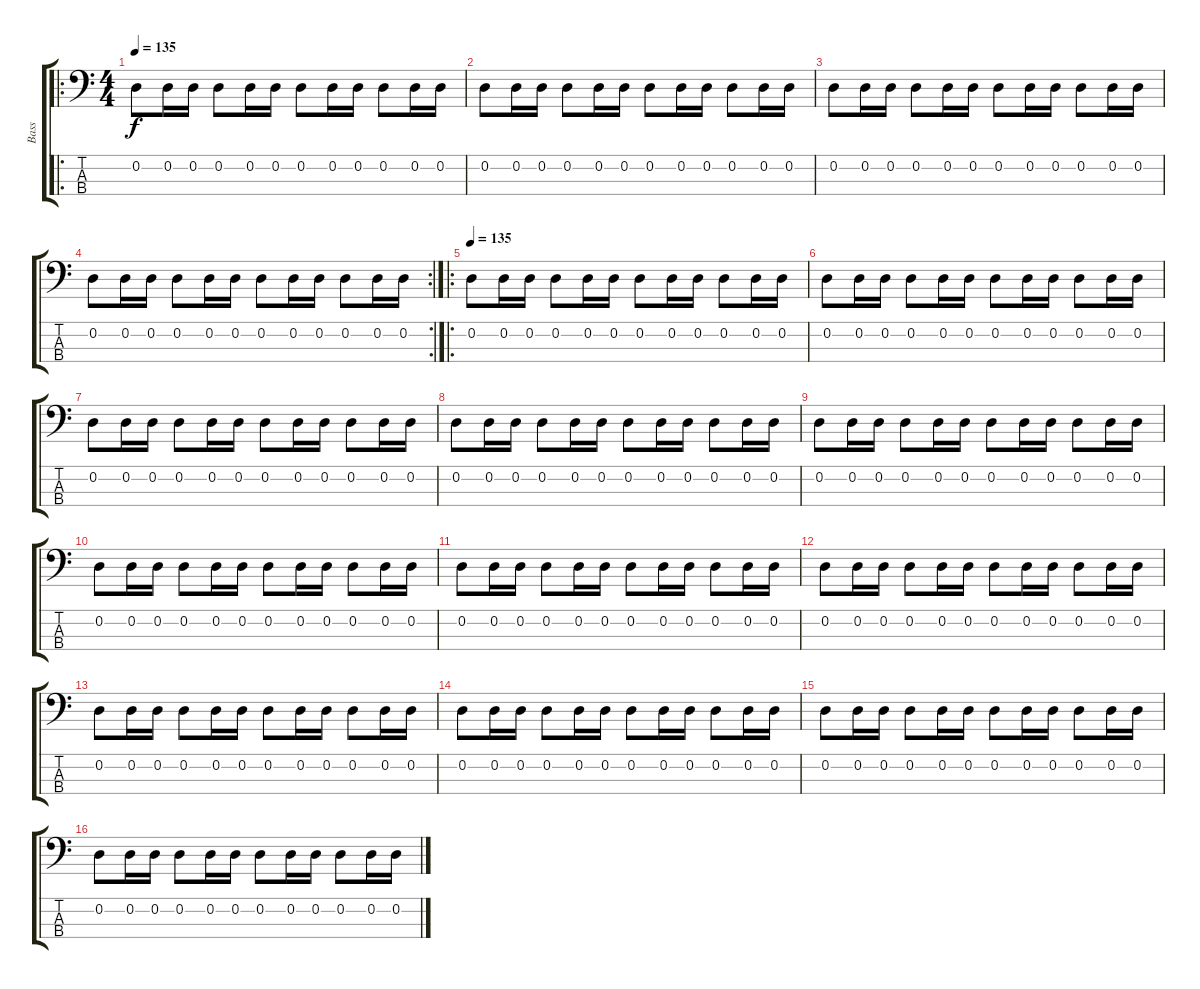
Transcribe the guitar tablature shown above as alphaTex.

\track ("Bass" "Bass") {instrument electricbassfinger}
\staff {score tabs}
\tuning (G2 D2 A1 E1) {hide}
\ro
\ts (4 4)
\tempo 135
\clef f4
\ks c
0.2.8{dy f} 0.2.16 0.2.16 0.2.8 0.2.16 0.2.16 0.2.8 0.2.16 0.2.16 0.2.8 0.2.16 0.2.16 |
0.2.8 0.2.16 0.2.16 0.2.8 0.2.16 0.2.16 0.2.8 0.2.16 0.2.16 0.2.8 0.2.16 0.2.16 |
0.2.8 0.2.16 0.2.16 0.2.8 0.2.16 0.2.16 0.2.8 0.2.16 0.2.16 0.2.8 0.2.16 0.2.16 |
\rc 2
0.2.8 0.2.16 0.2.16 0.2.8 0.2.16 0.2.16 0.2.8 0.2.16 0.2.16 0.2.8 0.2.16 0.2.16 |
\ro
\tempo 135
0.2.8 0.2.16 0.2.16 0.2.8 0.2.16 0.2.16 0.2.8 0.2.16 0.2.16 0.2.8 0.2.16 0.2.16 |
0.2.8 0.2.16 0.2.16 0.2.8 0.2.16 0.2.16 0.2.8 0.2.16 0.2.16 0.2.8 0.2.16 0.2.16 |
0.2.8 0.2.16 0.2.16 0.2.8 0.2.16 0.2.16 0.2.8 0.2.16 0.2.16 0.2.8 0.2.16 0.2.16 |
0.2.8 0.2.16 0.2.16 0.2.8 0.2.16 0.2.16 0.2.8 0.2.16 0.2.16 0.2.8 0.2.16 0.2.16 |
0.2.8 0.2.16 0.2.16 0.2.8 0.2.16 0.2.16 0.2.8 0.2.16 0.2.16 0.2.8 0.2.16 0.2.16 |
0.2.8 0.2.16 0.2.16 0.2.8 0.2.16 0.2.16 0.2.8 0.2.16 0.2.16 0.2.8 0.2.16 0.2.16 |
0.2.8 0.2.16 0.2.16 0.2.8 0.2.16 0.2.16 0.2.8 0.2.16 0.2.16 0.2.8 0.2.16 0.2.16 |
0.2.8 0.2.16 0.2.16 0.2.8 0.2.16 0.2.16 0.2.8 0.2.16 0.2.16 0.2.8 0.2.16 0.2.16 |
0.2.8 0.2.16 0.2.16 0.2.8 0.2.16 0.2.16 0.2.8 0.2.16 0.2.16 0.2.8 0.2.16 0.2.16 |
0.2.8 0.2.16 0.2.16 0.2.8 0.2.16 0.2.16 0.2.8 0.2.16 0.2.16 0.2.8 0.2.16 0.2.16 |
0.2.8 0.2.16 0.2.16 0.2.8 0.2.16 0.2.16 0.2.8 0.2.16 0.2.16 0.2.8 0.2.16 0.2.16 |
0.2.8 0.2.16 0.2.16 0.2.8 0.2.16 0.2.16 0.2.8 0.2.16 0.2.16 0.2.8 0.2.16 0.2.16
